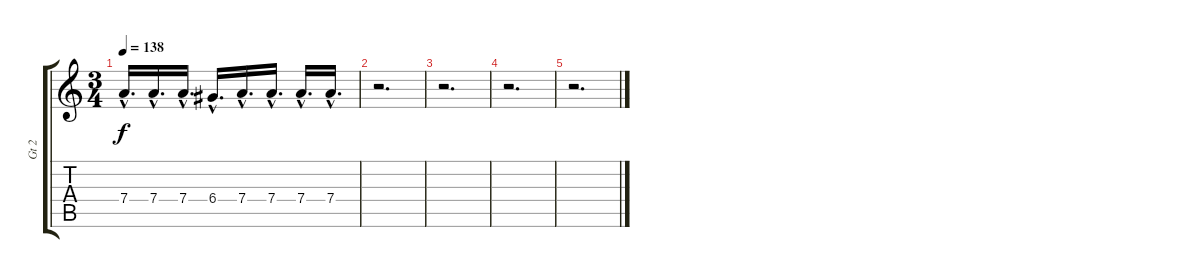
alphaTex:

\track ("Gt 2" "Gt 2") {instrument distortionguitar}
\staff {score tabs}
\tuning (E4 B3 G3 D3 A2 E2) {hide}
\ts (3 4)
\tempo 138
\clef g2
\ks c
7.4{hac}.16{d dy f} 7.4{hac}.16{d} 7.4{hac}.16{d} 6.4{hac}.16{d} 7.4{hac}.16{d} 7.4{hac}.16{d} 7.4{hac}.16{d} 7.4{hac}.16{d} |
r.2{d} |
r.2{d} |
r.2{d} |
r.2{d}
